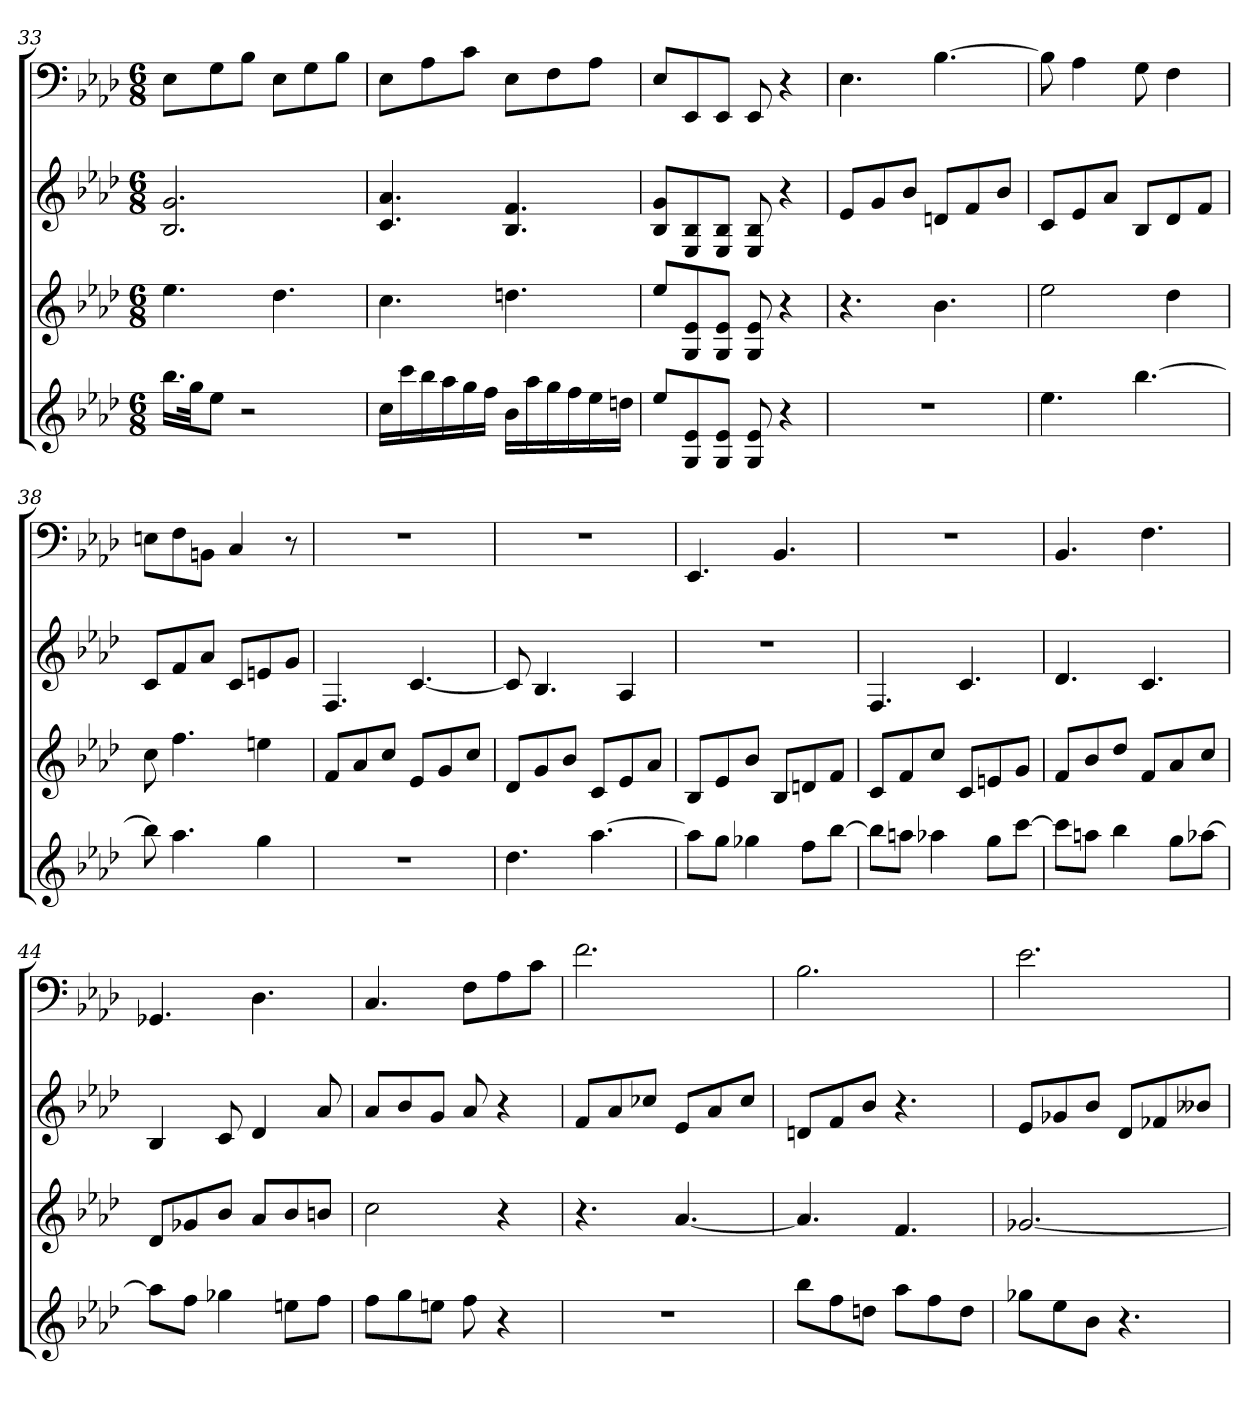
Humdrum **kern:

**kern	**kern	**kern	**kern
*part4	*part3	*part2	*part1
*staff4	*staff3	*staff2	*staff1
*k[b-e-a-d-]	*k[b-e-a-d-]	*k[b-e-a-d-]	*k[b-e-a-d-]
*A-:	*A-:	*A-:	*A-:
*M6/8	*M6/8	*M6/8	*M6/8
=33	=33	=33	=33
16.bb-LL	4.ee-	2.B- 2.g	8E-L
32ggJk	.	.	.
8ee-J	.	.	8G
2r	.	.	8B-J
.	4.dd-	.	8E-L
.	.	.	8G
.	.	.	8B-J
=34	=34	=34	=34
16ccLL	4.cc	4.c 4.a-	8E-L
16ccc	.	.	.
16bb-	.	.	8A-
16aa-	.	.	.
16gg	.	.	8cJ
16ffJJ	.	.	.
16b-LL	4.ddn	4.B- 4.f	8E-L
16aa-	.	.	.
16gg	.	.	8F
16ff	.	.	.
16ee-	.	.	8A-J
16ddnJJ	.	.	.
=35	=35	=35	=35
8ee-L	8ee-L	8B- 8gL	8E-L
8G 8e-	8G 8e-	8E- 8B-	8EE-
8G 8e-J	8G 8e-J	8E- 8B-J	8EE-J
8G 8e-	8G 8e-	8E- 8B-	8EE-
4r	4r	4r	4r
=36	=36	=36	=36
2.r	4.r	8e-L	4.E-
.	.	8g	.
.	.	8b-J	.
.	4.b-	8dnL	[4.B-
.	.	8f	.
.	.	8b-J	.
=37	=37	=37	=37
4.ee-	2ee-	8cL	8B-]
.	.	8e-	4A-
.	.	8a-J	.
[4.bb-	.	8B-L	8G
.	4dd-	8d-	4F
.	.	8fJ	.
=38	=38	=38	=38
8bb-]	8cc	8cL	8EnL
4.aa-	4.ff	8f	8F
.	.	8a-J	8BBnJ
.	.	8cL	4C
4gg	4een	8en	.
.	.	8gJ	8r
=39	=39	=39	=39
2.r	8fL	4.F	2.r
.	8a-	.	.
.	8ccJ	.	.
.	8e-L	[4.c	.
.	8g	.	.
.	8ccJ	.	.
=40	=40	=40	=40
4.dd-	8d-L	8c]	2.r
.	8g	4.B-	.
.	8b-J	.	.
[4.aa-	8cL	.	.
.	8e-	4A-	.
.	8a-J	.	.
=41	=41	=41	=41
8aa-L]	8B-L	2.r	4.EE-
8ggJ	8e-	.	.
4gg-X	8b-J	.	.
.	8B-L	.	4.BB-
8ffL	8dn	.	.
[8bb-J	8fJ	.	.
=42	=42	=42	=42
8bb-L]	8cL	4.F	2.r
8aanJ	8f	.	.
4aa-X	8ccJ	.	.
.	8cL	4.c	.
8ggL	8en	.	.
[8cccJ	8gJ	.	.
=43	=43	=43	=43
8cccL]	8fL	4.d-	4.BB-
8aanJ	8b-	.	.
4bb-	8dd-J	.	.
.	8fL	4.c	4.F
8ggL	8a-	.	.
[8aa-XJ	8ccJ	.	.
=44	=44	=44	=44
8aa-L]	8d-L	4B-	4.GG-X
8ffJ	8g-X	.	.
4gg-X	8b-J	8c	.
.	8a-L	4d-	4.D-
8eenL	8b-	.	.
8ffJ	8bnJ	8a-	.
=45	=45	=45	=45
8ffL	2cc	8a-L	4.C
8gg	.	8b-	.
8eenJ	.	8gJ	.
8ff	.	8a-	8FL
4r	4r	4r	8A-
.	.	.	8cJ
=46	=46	=46	=46
2.r	4.r	8fL	2.f
.	.	8a-	.
.	.	8cc-XJ	.
.	[4.a-	8e-L	.
.	.	8a-	.
.	.	8cc-J	.
=47	=47	=47	=47
8bb-L	4.a-]	8dnL	2.B-
8ff	.	8f	.
8ddnJ	.	8b-J	.
8aa-L	4.f	4.r	.
8ff	.	.	.
8ddJ	.	.	.
=48	=48	=48	=48
8gg-XL	[2.g-X	8e-L	2.e-
8ee-	.	8g-X	.
8b-J	.	8b-J	.
4.r	.	8d-L	.
.	.	8f-X	.
.	.	8b--XJ	.
=	=	=	=
*-	*-	*-	*-
